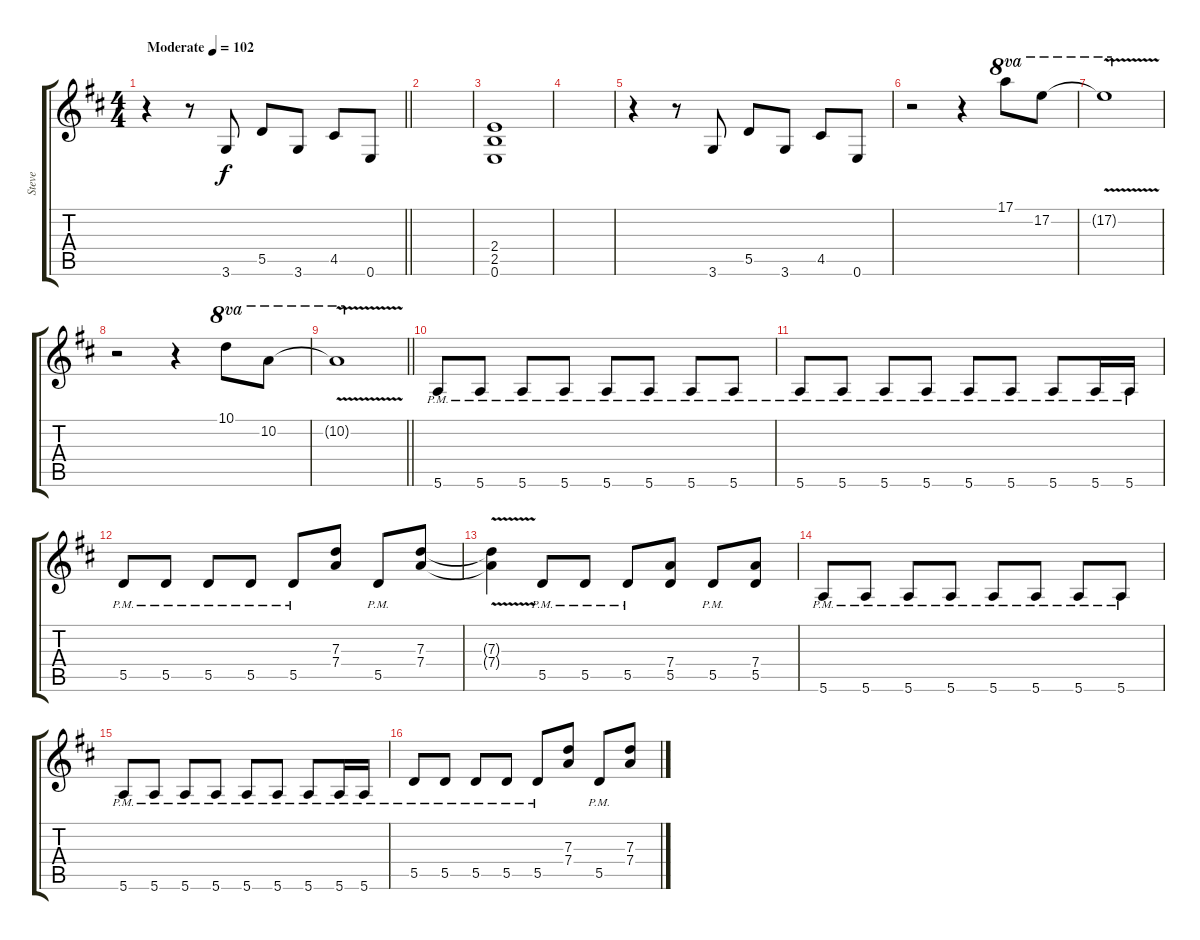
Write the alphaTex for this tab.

\track ("Steve" "Steve") {instrument distortionguitar}
\staff {score tabs}
\tuning (E4 B3 G3 D3 A2 E2) {hide}
\ts (4 4)
\tempo (102 "Moderate")
\clef g2
\barLineRight lightlight
\ks d
r.4{dy f instrument distortionguitar} r.8 3.6.8 5.5.8 3.6.8 4.5.8 0.6.8 |
|
(2.4 2.5 0.6).1 |
|
r.4 r.8 3.6.8 5.5.8 3.6.8 4.5.8 0.6.8 |
r.2 r.4 17.1.8{ot 8va} 17.2.8{ot 8va} |
17.2{v t}.1{ot 8va} |
r.2 r.4 10.1.8{ot 8va} 10.2.8{ot 8va} |
\barLineRight lightlight
10.2{v t}.1{ot 8va} |
5.6{pm}.8 5.6{pm}.8 5.6{pm}.8 5.6{pm}.8 5.6{pm}.8 5.6{pm}.8 5.6{pm}.8 5.6{pm}.8 |
5.6{pm}.8 5.6{pm}.8 5.6{pm}.8 5.6{pm}.8 5.6{pm}.8 5.6{pm}.8 5.6{pm}.8 5.6{pm}.16 5.6{pm}.16 |
5.5{pm}.8 5.5{pm}.8 5.5{pm}.8 5.5{pm}.8 5.5{pm}.8 (7.3 7.4).8 5.5{pm}.8 (7.3 7.4).8 |
(7.3{v t} 7.4{v t}).4 5.5{pm}.8 5.5{pm}.8 5.5{pm}.8 (7.4 5.5).8 5.5{pm}.8 (7.4 5.5).8 |
5.6{pm}.8 5.6{pm}.8 5.6{pm}.8 5.6{pm}.8 5.6{pm}.8 5.6{pm}.8 5.6{pm}.8 5.6{pm}.8 |
5.6{pm}.8 5.6{pm}.8 5.6{pm}.8 5.6{pm}.8 5.6{pm}.8 5.6{pm}.8 5.6{pm}.8 5.6{pm}.16 5.6{pm}.16 |
5.5{pm}.8 5.5{pm}.8 5.5{pm}.8 5.5{pm}.8 5.5{pm}.8 (7.3 7.4).8 5.5{pm}.8 (7.3 7.4).8
